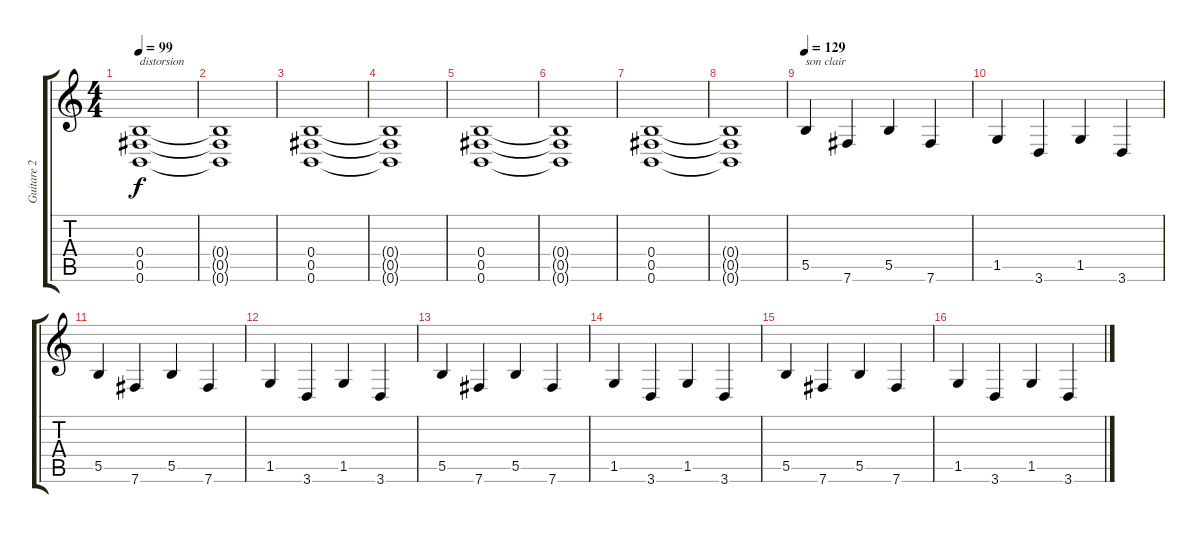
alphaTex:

\track ("Guitare 2" "Guitare 2") {instrument distortionguitar}
\staff {score tabs}
\tuning (Db4 Ab3 E3 B2 Gb2 B1) {hide}
\ts (4 4)
\tempo 99
\clef g2
\ks c
(0.4 0.5 0.6).1{txt "distorsion" dy f instrument distortionguitar} |
(0.4{t} 0.5{t} 0.6{t}).1 |
(0.4 0.5 0.6).1 |
(0.4{t} 0.5{t} 0.6{t}).1 |
(0.4 0.5 0.6).1 |
(0.4{t} 0.5{t} 0.6{t}).1 |
(0.4 0.5 0.6).1 |
(0.4{t} 0.5{t} 0.6{t}).1 |
\tempo 129
5.5.4{txt "son clair" instrument acousticguitarsteel} 7.6.4 5.5.4 7.6.4 |
1.5.4 3.6.4 1.5.4 3.6.4 |
5.5.4 7.6.4 5.5.4 7.6.4 |
1.5.4 3.6.4 1.5.4 3.6.4 |
5.5.4 7.6.4 5.5.4 7.6.4 |
1.5.4 3.6.4 1.5.4 3.6.4 |
5.5.4 7.6.4 5.5.4 7.6.4 |
1.5.4 3.6.4 1.5.4 3.6.4
